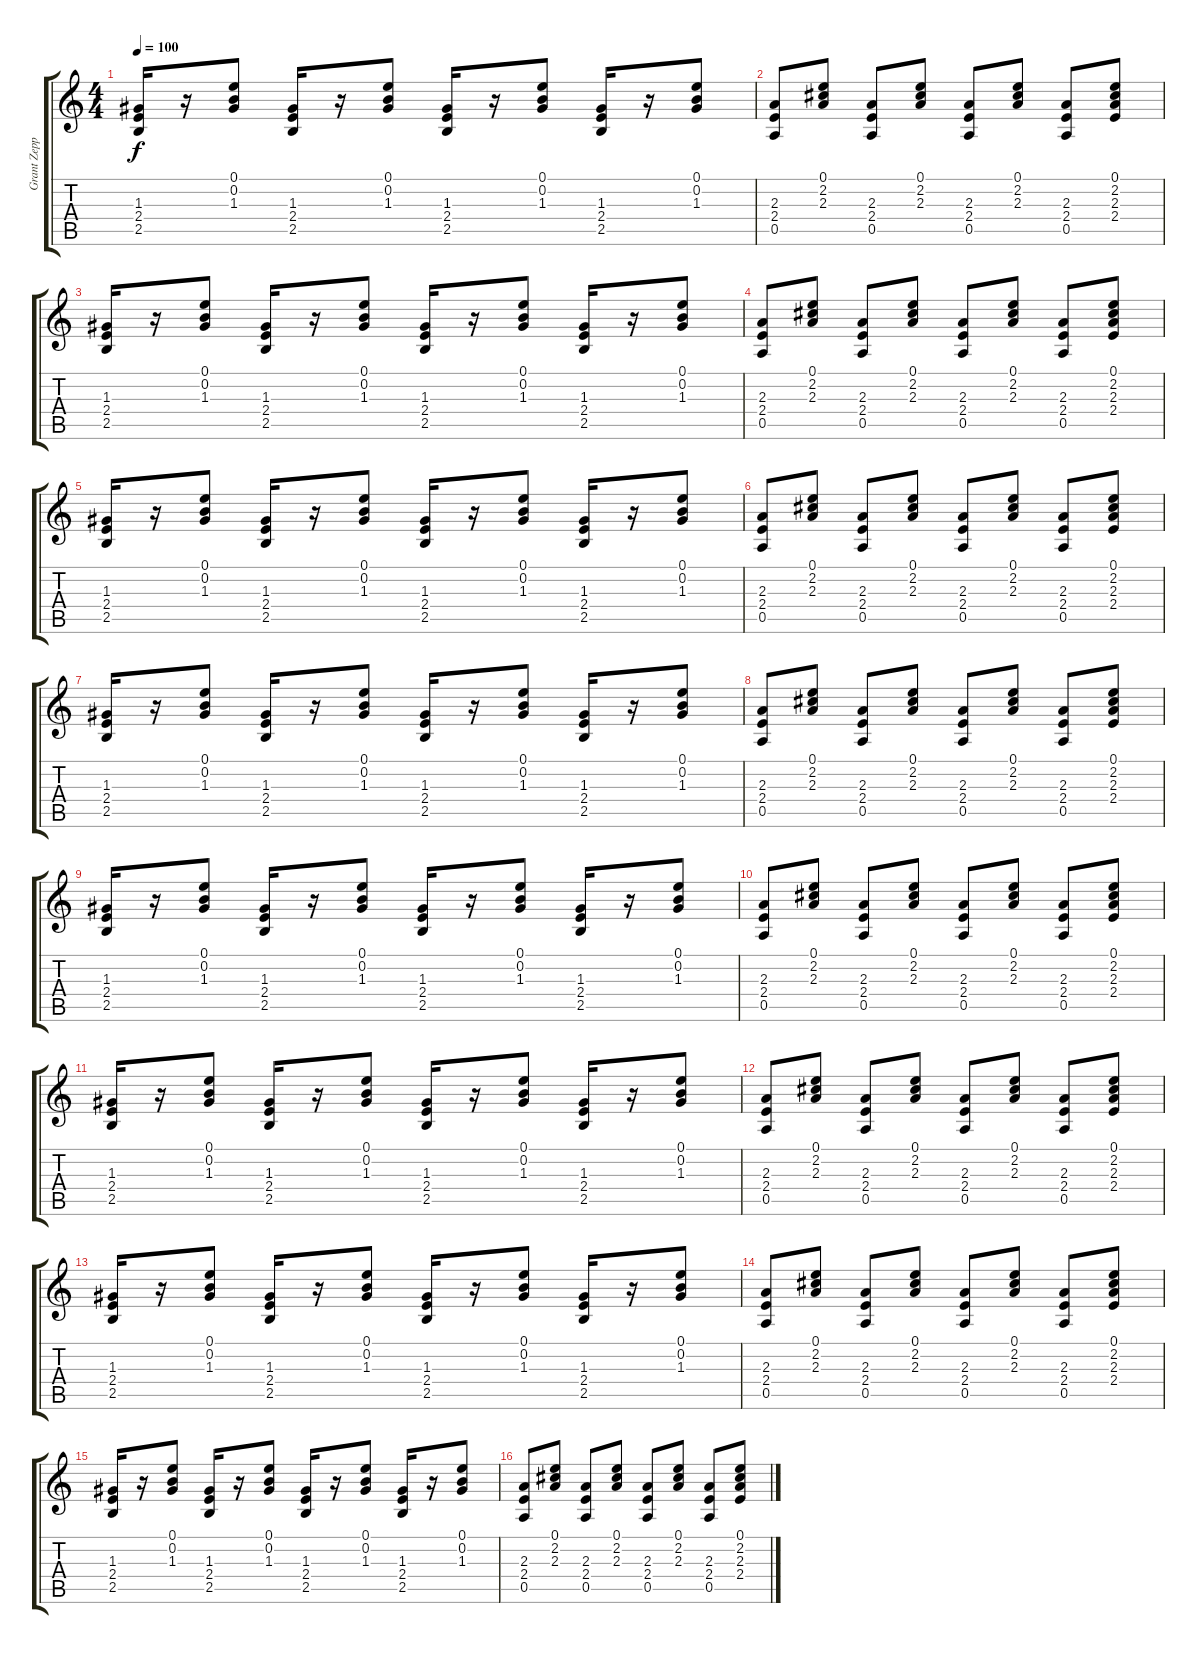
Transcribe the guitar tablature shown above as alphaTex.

\track ("Grant Zeppelin" "Grant Zepp") {instrument acousticguitarsteel}
\staff {score tabs}
\tuning (E4 B3 G3 D3 A2 E2) {hide}
\ts (4 4)
\tempo 100
\clef g2
\ks c
(1.3 2.4 2.5).16{dy f} r.16 (0.1 0.2 1.3).8 (1.3 2.4 2.5).16 r.16 (0.1 0.2 1.3).8 (1.3 2.4 2.5).16 r.16 (0.1 0.2 1.3).8 (1.3 2.4 2.5).16 r.16 (0.1 0.2 1.3).8 |
(2.3 2.4 0.5).8 (0.1 2.2 2.3).8 (2.3 2.4 0.5).8 (0.1 2.2 2.3).8 (2.3 2.4 0.5).8 (0.1 2.2 2.3).8 (2.3 2.4 0.5).8 (0.1 2.2 2.3 2.4).8 |
(1.3 2.4 2.5).16 r.16 (0.1 0.2 1.3).8 (1.3 2.4 2.5).16 r.16 (0.1 0.2 1.3).8 (1.3 2.4 2.5).16 r.16 (0.1 0.2 1.3).8 (1.3 2.4 2.5).16 r.16 (0.1 0.2 1.3).8 |
(2.3 2.4 0.5).8 (0.1 2.2 2.3).8 (2.3 2.4 0.5).8 (0.1 2.2 2.3).8 (2.3 2.4 0.5).8 (0.1 2.2 2.3).8 (2.3 2.4 0.5).8 (0.1 2.2 2.3 2.4).8 |
(1.3 2.4 2.5).16 r.16 (0.1 0.2 1.3).8 (1.3 2.4 2.5).16 r.16 (0.1 0.2 1.3).8 (1.3 2.4 2.5).16 r.16 (0.1 0.2 1.3).8 (1.3 2.4 2.5).16 r.16 (0.1 0.2 1.3).8 |
(2.3 2.4 0.5).8 (0.1 2.2 2.3).8 (2.3 2.4 0.5).8 (0.1 2.2 2.3).8 (2.3 2.4 0.5).8 (0.1 2.2 2.3).8 (2.3 2.4 0.5).8 (0.1 2.2 2.3 2.4).8 |
(1.3 2.4 2.5).16 r.16 (0.1 0.2 1.3).8 (1.3 2.4 2.5).16 r.16 (0.1 0.2 1.3).8 (1.3 2.4 2.5).16 r.16 (0.1 0.2 1.3).8 (1.3 2.4 2.5).16 r.16 (0.1 0.2 1.3).8 |
(2.3 2.4 0.5).8 (0.1 2.2 2.3).8 (2.3 2.4 0.5).8 (0.1 2.2 2.3).8 (2.3 2.4 0.5).8 (0.1 2.2 2.3).8 (2.3 2.4 0.5).8 (0.1 2.2 2.3 2.4).8 |
(1.3 2.4 2.5).16 r.16 (0.1 0.2 1.3).8 (1.3 2.4 2.5).16 r.16 (0.1 0.2 1.3).8 (1.3 2.4 2.5).16 r.16 (0.1 0.2 1.3).8 (1.3 2.4 2.5).16 r.16 (0.1 0.2 1.3).8 |
(2.3 2.4 0.5).8 (0.1 2.2 2.3).8 (2.3 2.4 0.5).8 (0.1 2.2 2.3).8 (2.3 2.4 0.5).8 (0.1 2.2 2.3).8 (2.3 2.4 0.5).8 (0.1 2.2 2.3 2.4).8 |
(1.3 2.4 2.5).16 r.16 (0.1 0.2 1.3).8 (1.3 2.4 2.5).16 r.16 (0.1 0.2 1.3).8 (1.3 2.4 2.5).16 r.16 (0.1 0.2 1.3).8 (1.3 2.4 2.5).16 r.16 (0.1 0.2 1.3).8 |
(2.3 2.4 0.5).8 (0.1 2.2 2.3).8 (2.3 2.4 0.5).8 (0.1 2.2 2.3).8 (2.3 2.4 0.5).8 (0.1 2.2 2.3).8 (2.3 2.4 0.5).8 (0.1 2.2 2.3 2.4).8 |
(1.3 2.4 2.5).16 r.16 (0.1 0.2 1.3).8 (1.3 2.4 2.5).16 r.16 (0.1 0.2 1.3).8 (1.3 2.4 2.5).16 r.16 (0.1 0.2 1.3).8 (1.3 2.4 2.5).16 r.16 (0.1 0.2 1.3).8 |
(2.3 2.4 0.5).8 (0.1 2.2 2.3).8 (2.3 2.4 0.5).8 (0.1 2.2 2.3).8 (2.3 2.4 0.5).8 (0.1 2.2 2.3).8 (2.3 2.4 0.5).8 (0.1 2.2 2.3 2.4).8 |
(1.3 2.4 2.5).16 r.16 (0.1 0.2 1.3).8 (1.3 2.4 2.5).16 r.16 (0.1 0.2 1.3).8 (1.3 2.4 2.5).16 r.16 (0.1 0.2 1.3).8 (1.3 2.4 2.5).16 r.16 (0.1 0.2 1.3).8 |
(2.3 2.4 0.5).8 (0.1 2.2 2.3).8 (2.3 2.4 0.5).8 (0.1 2.2 2.3).8 (2.3 2.4 0.5).8 (0.1 2.2 2.3).8 (2.3 2.4 0.5).8 (0.1 2.2 2.3 2.4).8
